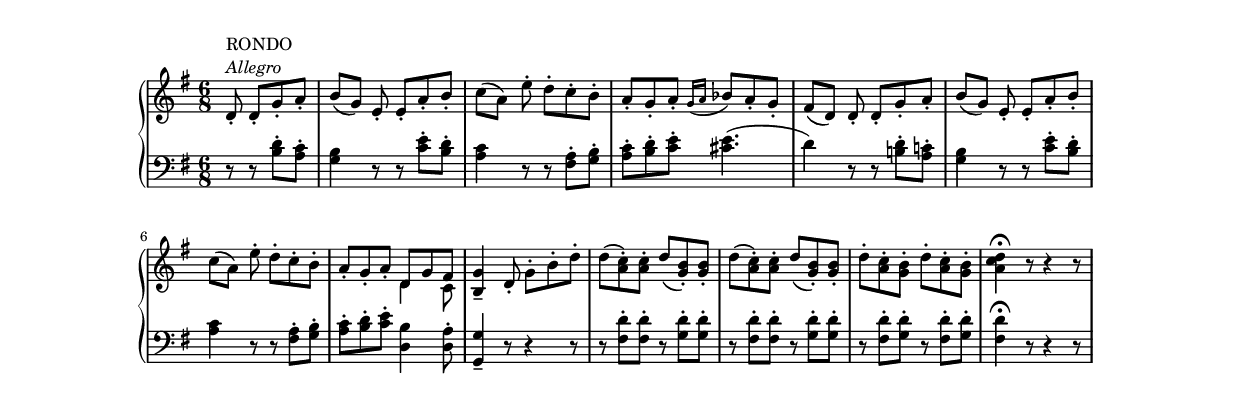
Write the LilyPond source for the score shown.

\version "2.12.0"
\include "english.ly"
#(set-global-staff-size 15)
\paper {
  line-width = 16\cm
  indent = 0\cm
}

% NR 1.3 Expressive marks

% L. v. Beethoven, Op. 49 no. 1 
% Piano sonata 19 - "Leichte Sonate"
% measures 1 - 12

%\layout {
%   \context {
%      \Score
%      \override SpacingSpanner #'base-shortest-duration = 
%         #(ly:make-moment 1 20) 
%   }
%}

\new PianoStaff <<

   % RH Staff
   \new Staff {
      \clef treble
      \key g \major
      \time 6/8
      \partial 2
      \once \override TextScript #'staff-padding = #2
      d'8 \staccato
      ^ \markup { \column {
         RONDO
         \italic Allegro } }
      d'8 \staccato
      g'8 \staccato
      a'8 \staccato

      |

      b'8 [ (
      g'8 ] )
      e'8 \staccato
      e' \staccato
      a'8 \staccato
      b'8 \staccato

      |

      c''8 [ (
      a'8 ] )
      e''8 \staccato
      d''8 \staccato
      c''8 \staccato
      b'8 \staccato

      |

      a'8 \staccato
      g'8 \staccato
      a'8 \staccato
      \acciaccatura { g'16 [ a'16 ] }
      bf'8
      a'8 \staccato
      g'8 \staccato

      |

      fs'8 [ (
      d'8 ] )
      d'8 \staccato
      d'8 \staccato
      g'8 \staccato
      a'8 \staccato

      |

      b'8 [ (
      g'8 ] )
      e'8 \staccato
      e'8 \staccato
      a'8 \staccato
      b'8 \staccato

      |

      c''8 [ (
      a'8 ] )
      e''8 \staccato
      d''8 \staccato
      c''8 \staccato
      b'8 \staccato

      |

      a'8 \staccato
      g'8 \staccato
      a'8 \staccato
      <<
         {
            \voiceOne
            d'8
            g'8
            fs'8
            \oneVoice
         }
         \new Voice {
            \voiceTwo
            d'4
            c'8
            \oneVoice
         }
      >>

      |

      <b g'>4 \tenuto
      d'8 \staccato
      g'8 \staccato
      b'8 \staccato
      d''8 \staccato

      |

      d''8 (
      <c'' a'>8 \staccato )
      <c'' a'>8 \staccato
      d''8 (
      <b' g'>8 \staccato )
      <b' g'>8 \staccato

      |

      d''8 (
      <c'' a'>8 \staccato )
      <c'' a'>8 \staccato
      d''8 (
      <b' g'>8 \staccato )
      <b' g'>8 \staccato

      |

      d''8 \staccato
      <c'' a'>8 \staccato
      <b' g'>8 \staccato
      d'' \staccato
      <c'' a'>8 \staccato
      <b' g'>8 \staccato

      |

      <d'' c'' a'>4 \fermata
      r8 r4 r8
   }

   % LH Staff
   \new Staff {
      \clef bass
      \key g \major
      \time 6/8
      \partial 2
      r8
      r8
      <d' b>8 \staccato
      <c' a>8 \staccato

      |

      <b g>4
      r8
      r8
      <e' c'>8 \staccato
      <d' b>8 \staccato

      |

      <c' a>4
      r8
      r8
      <a fs>8 \staccato
      <b g>8 \staccato

      |

      <c' a>8 \staccato
      <b d'>8 \staccato
      <e' c'>8 \staccato
      <e' cs'>4. (

      |

      d'4 )
      r8
      r8
      <d' b!>8 \staccato
      <c'! a>8 \staccato

      |

      <b g>4
      r8
      r8
      <e' c'>8 \staccato
      <d' b>8 \staccato

      |

      <c' a>4
      r8
      r8
      <a fs>8 \staccato
      <b g>8 \staccato 

      |

      <c' a>8 \staccato
      <d' b>8 \staccato
      <e' c'>8 \staccato
      <b d>4
      <a d>8 \staccato

      |

      <g g,>4 \tenuto
      r8
      r4
      r8

      |

      r8
      <d' fs>8 \staccato
      <d' fs>8 \staccato
      r8
      <d' g>8 \staccato
      <d' g>8 \staccato

      |

      r8
      <d' fs>8 \staccato
      <d' fs>8 \staccato
      r8
      <d' g>8 \staccato
      <d' g>8 \staccato

      |

      r8
      <d' fs>8 \staccato
      <d' g>8 \staccato
      r8
      <d' fs>8 \staccato
      <d' g>8 \staccato

      |

      <d' fs>4 \fermata
      r8 r4 r8
   }

>>
